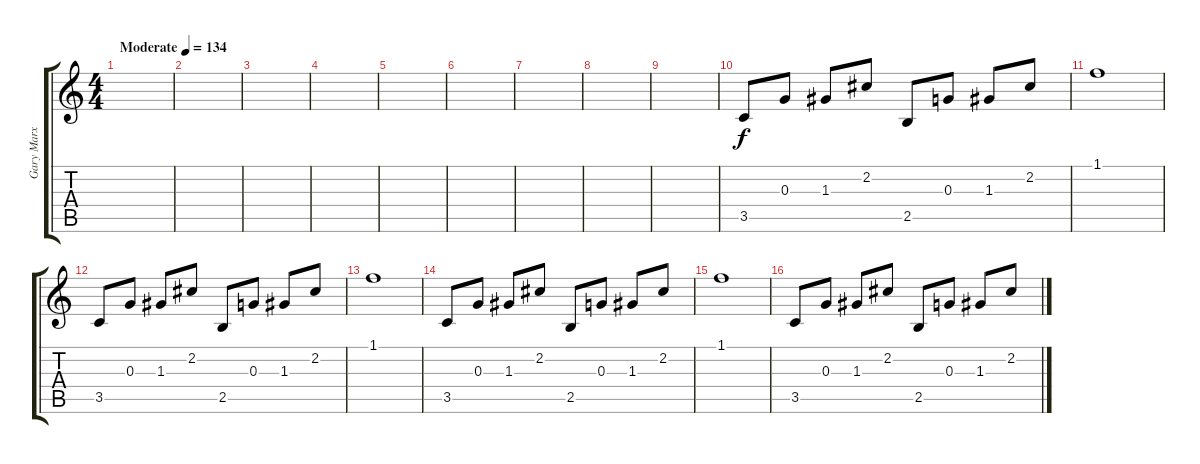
\track ("Gary Marx" "Gary Marx") {instrument overdrivenguitar}
\staff {score tabs}
\tuning (E4 B3 G3 D3 A2 E2) {hide}
\ts (4 4)
\tempo (134 "Moderate")
\clef g2
\ks c
|
|
|
|
|
|
|
|
|
3.5.8 0.3.8 1.3.8 2.2.8 2.5.8 0.3.8 1.3.8 2.2.8 |
1.1.1 |
3.5.8 0.3.8 1.3.8 2.2.8 2.5.8 0.3.8 1.3.8 2.2.8 |
1.1.1 |
3.5.8 0.3.8 1.3.8 2.2.8 2.5.8 0.3.8 1.3.8 2.2.8 |
1.1.1 |
3.5.8 0.3.8 1.3.8 2.2.8 2.5.8 0.3.8 1.3.8 2.2.8
